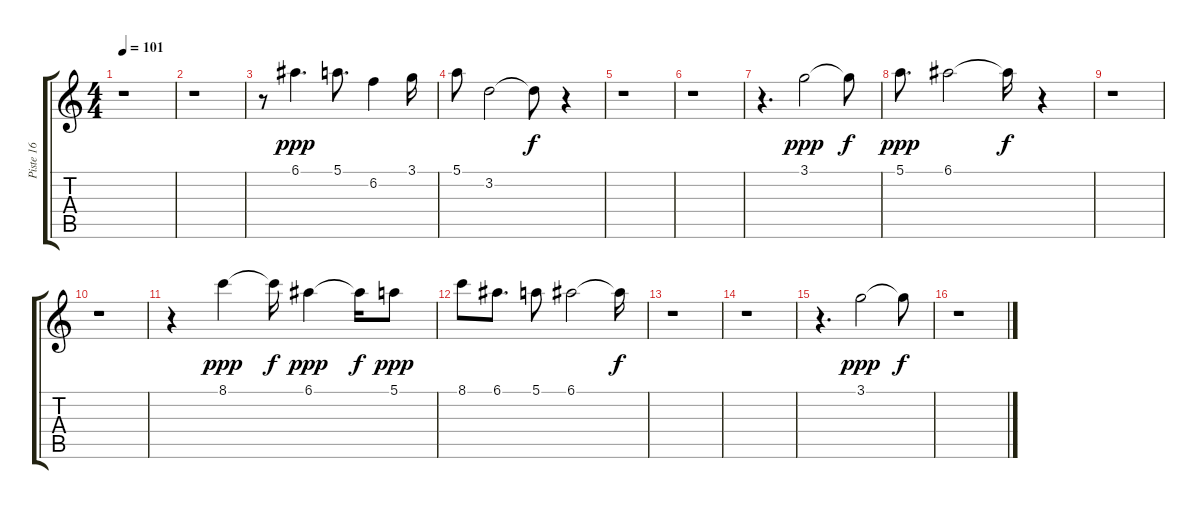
\track ("Piste 16" "Piste 16") {instrument acousticguitarsteel}
\staff {score tabs}
\tuning (E4 B3 G3 D3 A2 E2) {hide}
\ts (4 4)
\tempo 101
\clef g2
\ks c
r.1{dy f} |
r.1 |
r.8 6.1.4{d dy ppp} 5.1.8{d} 6.2.4 3.1.16 |
5.1.8 3.2.2 3.2{t}.8{dy f} r.4 |
r.1 |
r.1 |
r.4{d} 3.1.2{dy ppp} 3.1{t}.8{dy f} |
5.1.8{d dy ppp} 6.1.2 6.1{t}.16{dy f} r.4 |
r.1 |
r.1 |
r.4 8.1.4{dy ppp} 8.1{t}.16{dy f} 6.1.4{dy ppp} 6.1{t}.16{dy f} 5.1.8{dy ppp} |
8.1.8 6.1.8{d} 5.1.8 6.1.2 6.1{t}.16{dy f} |
r.1 |
r.1 |
r.4{d} 3.1.2{dy ppp} 3.1{t}.8{dy f} |
r.1
